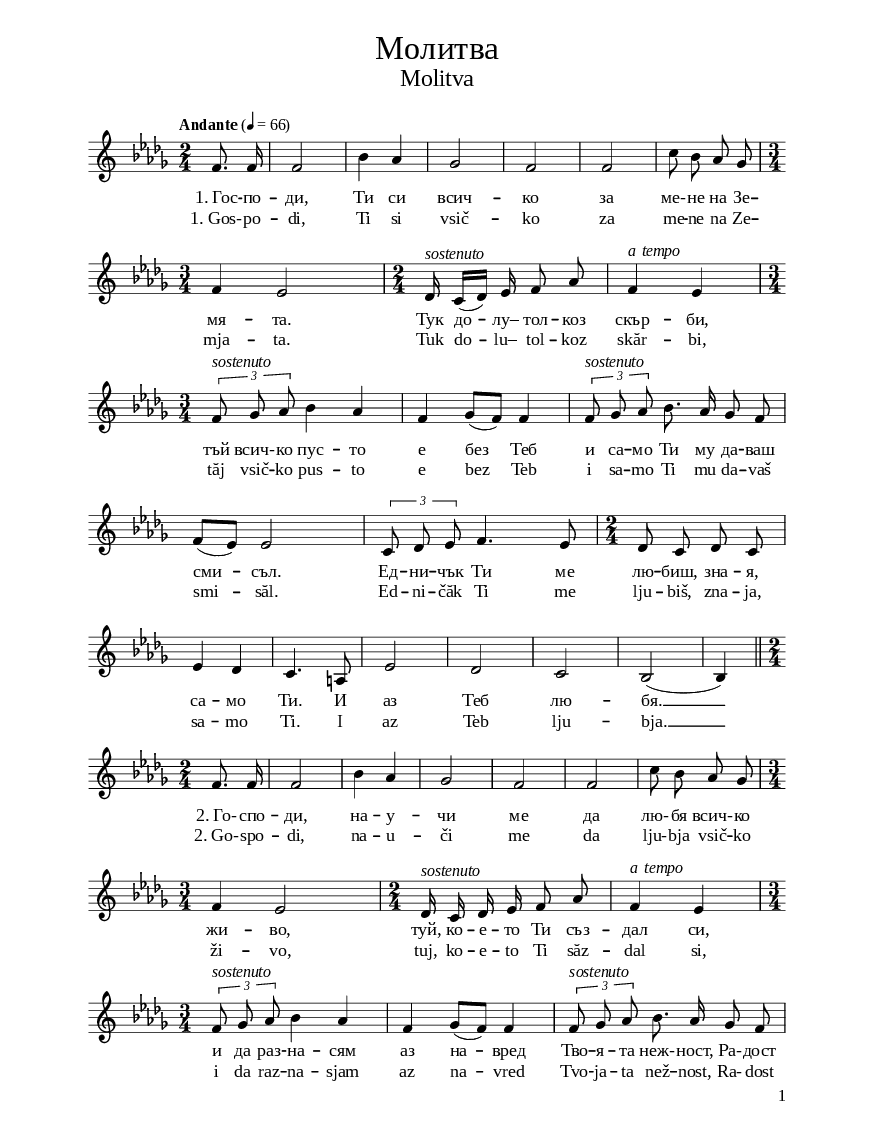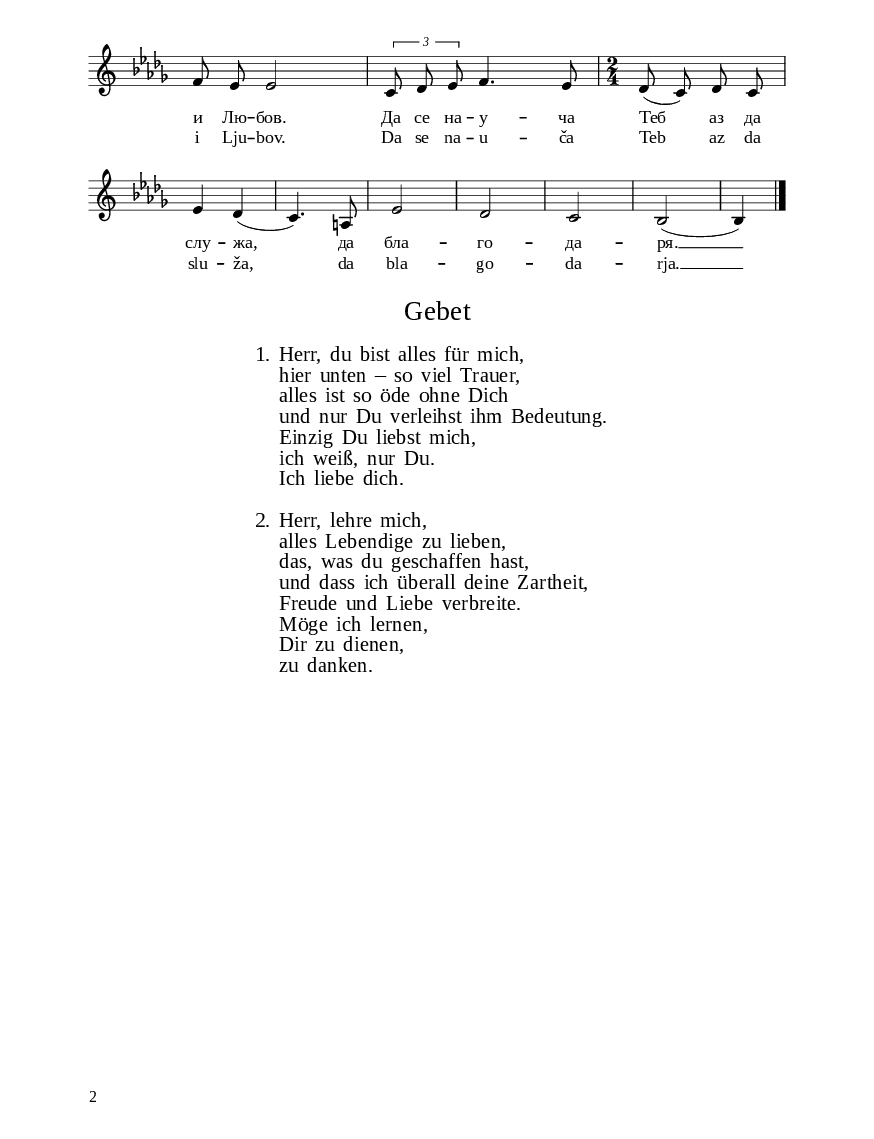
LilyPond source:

\version "2.24.1"

% include paper part and global functions
\include "include/globals.ily"

\bookpart {
  \label #'ref179
  \tocItem \markup "Молитва (Господи, Ти Си) – Molitva (Gospodi, Ti Si) "
  \include "include/bookpart-paper.ily"
  \score {
    \include "include/score-layout.ily"

    \new Voice \absolute {
      \clef treble
      \key bes \minor
      \time 2/4
      \tempoFunc "Andante" 4 "66"
      \autoBeamOff
      \partial 4
      f'8.  f'16 | % 2
      f'2 | % 3
      bes'4  as'4 | % 4
      ges'2 | % 5
      f'2 | % 6
      f'2  | % 7
      c''8  bes'8  as'8  ges'8 \break  | % 8
      \time 3/4  | % 8
      f'4  es'2 | % 9
      \time 2/4  | % 9

     des'16^\markup { \italic {sostenuto} }  
      c'16
      ([des'16])  es'16
      f'8  as'8 |
      f'4 ^\markup{ \italic {a tempo} }  es'4 \break | % 11
      \time 3/4  | % 11
      \times 2/3  {
        f'8 ^\markup{ \italic {sostenuto} }  ges'8
        as'8
      }
      bes'4  as'4 | % 12
      f'4  ges'8 ( [  f'8 ) ]  f'4 | % 13
      \times 2/3  {
        f'8 ^\markup{ \italic {sostenuto} }  ges'8
        as'8
      }
      bes'8.  as'16  ges'8  f'8 \break | % 14
       f'8 ( [  es'8 ) ]  es'2
      | % 15

      \times 2/3  {
        c'8  des'8  es'8
      }
      f'4.  es'8 | % 16
      \time 2/4  | % 16
      des'8  c'8 
      des'8  c'8 \break | % 17
      es'4  des'4 | % 18
      c'4.  a8 | % 19
      es'2 |
      des'2 | % 21
      c'2 | % 22
      bes2 ( | bes4 ) \bar "||" \break

      \time 2/4

      \autoBeamOff
      \partial 4
      f'8.  f'16 | % 2
      f'2 | % 3
      bes'4  as'4 | % 4
      ges'2 | % 5
      f'2 | % 6
      f'2  | % 7
      c''8  bes'8  as'8  ges'8 \break | % 8
      \time 3/4  | % 8
      f'4  es'2 | % 9
      \time 2/4  | % 9

      des'16^\markup { \italic {sostenuto} } 
      c'16  
      des'16  es'16
      f'8  as'8 |
      f'4 ^\markup{ \italic {a tempo} }  es'4 \break | % 11
      \time 3/4  | % 11
      \times 2/3  {
        f'8 ^\markup{ \italic {sostenuto} }  ges'8
        as'8
      }
      bes'4  as'4 | % 12
      f'4  ges'8 ( [  f'8 ) ]  f'4 | % 13
      \times 2/3  {
        f'8 ^\markup{ \italic {sostenuto} }  ges'8
        as'8
      }
      bes'8.  as'16  ges'8  f'8 \break | % 14
        f'8 es'8 es'2
      | % 15

      \times 2/3  {
        c'8  des'8  es'8
      }
      f'4.  es'8 | % 16
      \time 2/4  | % 16
       des'8 (  c'8 )
      des'8  c'8 \break | % 17
      es'4  des'4 (| % 18
      c'4. )  a8  | % 19
      es'2 |
      des'2 | % 21
      c'2 | % 22
      bes2 ( | bes4 ) \bar "|."

    }

    \addlyrics {
      "1. Гос" -- по -- ди, Ти си всич -- ко
      за "ме-" -- не на Зе -- мя -- та. Тук
      до -- лу– тол -- коз скър --
      би, тъй "всич-" -- ко пус -- то е
      без  Теб и са -- мо Ти му да
      -- ваш сми -- съл. Ед -- ни -- чък
      Ти ме лю -- биш, зна -- я, са -- мо
      Ти. И аз Теб лю -- бя. __

      "2. Го-" -- спо -- ди, на -- у -- чи ме
      да "лю-" -- бя "всич-" -- ко жи -- во,
      туй, ко -- е -- то Ти съз -- дал си,
      и да раз -- на -- сям аз на -- вред
      Тво -- я -- та "неж-" -- ност,
      "Ра-" -- дост и Лю -- бов.
      Да се на -- у -- ча
      Теб  аз да слу -- жа, да бла -- го --  да -- ря. __

    }
    \addlyrics {
      "1. Gos-" -- po -- di, Ti si vsič -- ko
      za me -- ne na Ze -- mja -- ta. Tuk
      do -- lu– tol -- koz skăr --
      bi, tăj vsič -- ko pus -- to e
      bez  Teb i sa -- mo Ti mu da
      -- vaš smi -- săl. Ed -- ni -- čăk
      Ti me lju -- biš, zna -- ja, sa -- mo
      Ti. I az Teb lju -- bja. __

      "2. Go-" -- spo -- di, na -- u -- či me
      da "lju-" -- bja vsič -- ko ži -- vo,
      tuj, ko -- e -- to Ti săz -- dal si,
      i da raz -- na -- sjam az na -- vred
      Tvo -- ja -- ta než -- nost,
      "Ra-" -- dost i Lju -- bov.
      Da se na -- u -- ča
      Teb  az da slu -- ža, da bla -- go --  da -- rja. __


    }

    \header {
      title = \titleFunc "Молитва" "Molitva"
    }

    \midi{}

  } % score



  % include foreign translation(s) of the song
  \version "2.24.0"

\markup \fill-line { \fontsize #deTitleFontSize "Gebet" }
\markup \null
\markup \null
\markup \fontsize #deCoupletFontSize {
  \hspace #16
  \override #`(baseline-skip . ,deCoupletBaselineSkip)

  \column {
    \line { 1. Herr, du bist alles für mich,}

    \line { "   "hier unten – so viel Trauer,}

    \line { "   "alles ist so öde ohne Dich}

    \line { "   "und nur Du verleihst ihm Bedeutung.}

    \line { "   "Einzig Du liebst mich,}

    \line { "   "ich weiß, nur Du.}

    \line { "   "Ich liebe dich. }

    \line { " " }

    \line { 2. Herr, lehre mich,}

    \line { "   "alles Lebendige zu lieben,}

    \line { "   "das, was du geschaffen hast,}

    \line { "   "und dass ich überall deine Zartheit,}

    \line { "   "Freude und Liebe verbreite.}

    \line { "   "Möge ich lernen, }

    \line { "   "Dir zu dienen,}

    \line { "   "zu danken. }

  }
}

} % bookpart

% Più mosso
%
